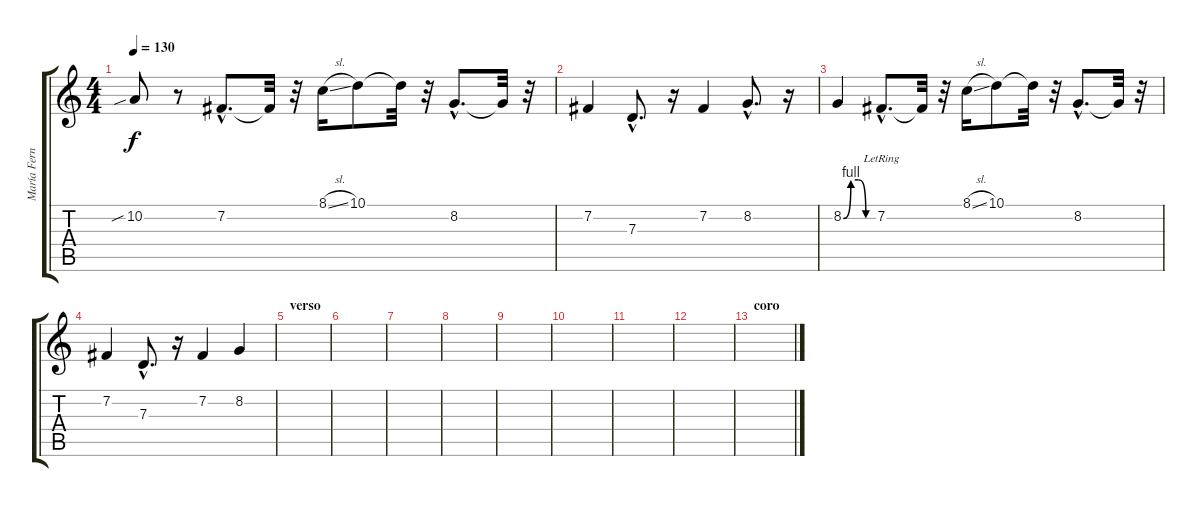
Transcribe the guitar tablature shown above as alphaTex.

\track ("María Fernanda (voz)" "María Fern") {instrument lead3calliope}
\staff {score tabs}
\tuning (E4 B3 G3 D3 A2 E2) {hide}
\ts (4 4)
\tempo 130
\clef g2
\ks c
10.2{sib}.8{dy f} r.8 7.2{hac}.8{d} 7.2{t}.32 r.32 8.1{sl}.16 10.1.8 10.1{t}.32 r.32 8.2{hac}.8{d} 8.2{t}.32 r.32 |
7.2.4 7.3{hac}.8{d} r.16 7.2.4 8.2{hac}.8{d} r.16 |
8.2{be (custom 0 0 15 4 30 4 45 0 60 0)}.4 7.2{hac lr}.8{d} 7.2{t}.32 r.32 8.1{sl}.16 10.1.8 10.1{t}.32 r.32 8.2{hac}.8{d} 8.2{t}.32 r.32 |
7.2.4 7.3{hac}.8{d} r.16 7.2.4 8.2.4 |
\section ("" "verso")
|
|
|
|
|
|
|
|
\section ("" "coro")
